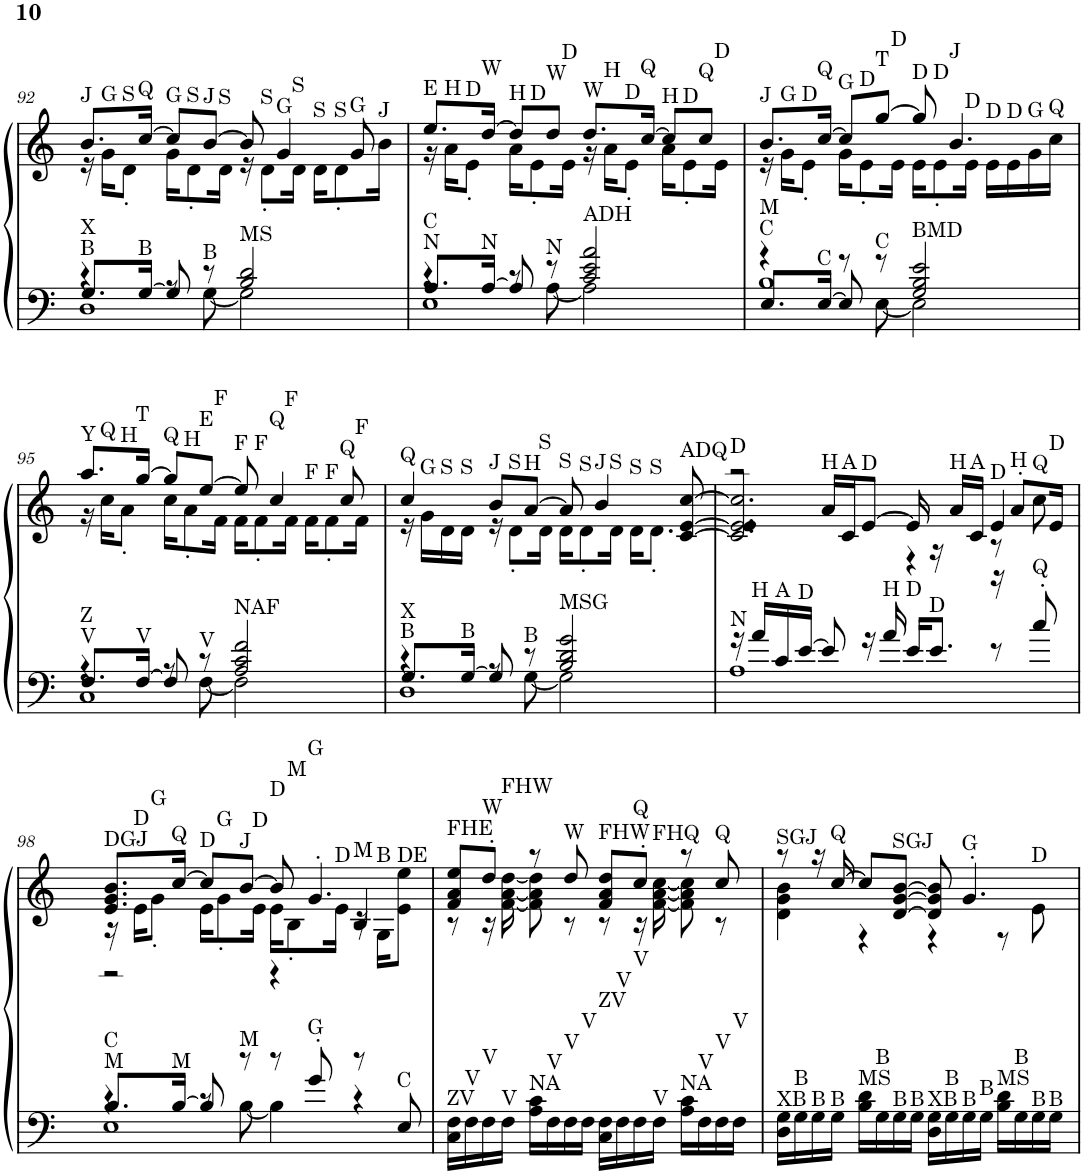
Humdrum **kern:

**kern	**kern
*part1	*part1
*staff2	*staff1
*I"Piano, Klavier	*
*I'Pno.	*
!!LO:PB:g=z
*clefF4	*clefF4
*k[]	*k[]
*M4/4	*M4/4
=92	=92
*^	*^
*	*^	*	*
!	!	!	!LO:TX:a:t=J	!
!LO:TX:a:t=B	!	!	!	!
!LO:TX:a:t=X	!	!	!	!
8.G/L	4r	1D	8.b/L	16r
!	!	!	!	!LO:TX:a:t=G
.	.	.	.	16g\KL
!	!	!	!	!LO:TX:a:t=S
.	.	.	.	8d'\J
!	!	!	!LO:TX:a:t=Q	!
!LO:TX:a:t=B	!	!	!	!
[16G/Jk	.	.	[16cc/Jk	.
!	!	!	!LO:TX:a:t=G	!
8G/]	8r	.	8cc/L]	16g\KL
!	!	!	!	!LO:TX:a:t=S
.	.	.	.	8d'\
!	!	!	!LO:TX:a:t=J	!
!LO:TX:a:t=B	!	!	!	!
8r	[8G\	.	[8b/J	.
!	!	!	!	!LO:TX:a:t=S
.	.	.	.	16d\Jk
!LO:TX:a:t=MS	!	!	!	!
2B/ 2d/	2G\]	.	8b/]	16r
!	!	!	!	!LO:TX:a:t=S
.	.	.	.	8d'\L
!	!	!	!LO:TX:a:t=G	!
.	.	.	4g/	.
!	!	!	!	!LO:TX:a:t=S
.	.	.	.	16d\Jk
!	!	!	!	!LO:TX:a:t=S
.	.	.	.	16d\KL
!	!	!	!	!LO:TX:a:t=S
.	.	.	.	8d'\
!	!	!	!LO:TX:a:t=G	!
.	.	.	8g/	.
!	!	!	!	!LO:TX:a:t=J
.	.	.	.	16b\Jk
=93	=93	=93	=93	=93
!	!	!	!LO:TX:a:t=E	!
!LO:TX:a:t=N	!	!	!	!
!LO:TX:a:t=C	!	!	!	!
8.A/L	4r	1E	8.ee/L	16r
!	!	!	!	!LO:TX:a:t=H
.	.	.	.	16a\KL
!	!	!	!	!LO:TX:a:t=D
.	.	.	.	8e'\J
!	!	!	!LO:TX:a:t=W	!
!LO:TX:a:t=N	!	!	!	!
[16A/Jk	.	.	[16dd/Jk	.
!	!	!	!LO:TX:a:t=H	!
8A/]	8r	.	8dd/L]	16a\KL
!	!	!	!	!LO:TX:a:t=D
.	.	.	.	8e'\
!	!	!	!LO:TX:a:t=W	!
!LO:TX:a:t=N	!	!	!	!
8r	[8A\	.	8dd/J	.
!	!	!	!	!LO:TX:a:t=D
.	.	.	.	16e\Jk
!	!	!	!LO:TX:a:t=W	!
!LO:TX:a:t=ADH	!	!	!	!
2c/ 2e/ 2a/	2A\]	.	8.dd/L	16r
!	!	!	!	!LO:TX:a:t=H
.	.	.	.	16a\KL
!	!	!	!	!LO:TX:a:t=D
.	.	.	.	8e'\J
!	!	!	!LO:TX:a:t=Q	!
.	.	.	[16cc/Jk	.
!	!	!	!LO:TX:a:t=H	!
.	.	.	8cc/L]	16a\KL
!	!	!	!	!LO:TX:a:t=D
.	.	.	.	8e'\
!	!	!	!LO:TX:a:t=Q	!
.	.	.	8cc/J	.
!	!	!	!	!LO:TX:a:t=D
.	.	.	.	16e\Jk
=94	=94	=94	=94	=94
!	!	!	!LO:TX:a:t=J	!
!LO:TX:a:t=C	!	!	!	!
!LO:TX:a:t=M	!	!	!	!
8.E/L	4r	1B	8.b/L	16r
!	!	!	!	!LO:TX:a:t=G
.	.	.	.	16g\KL
!	!	!	!	!LO:TX:a:t=D
.	.	.	.	8e'\J
!	!	!	!LO:TX:a:t=Q	!
!LO:TX:a:t=C	!	!	!	!
[16E/Jk	.	.	[16cc/Jk	.
!	!	!	!LO:TX:a:t=G	!
8E/]	8r	.	8cc/L]	16g\KL
!	!	!	!	!LO:TX:a:t=D
.	.	.	.	8e'\
!	!	!	!LO:TX:a:t=T	!
!LO:TX:a:t=C	!	!	!	!
8r	[8E\	.	[8gg/J	.
!	!	!	!	!LO:TX:a:t=D
.	.	.	.	16e\Jk
!	!	!	!LO:TX:a:t=D	!
!LO:TX:a:t=BMD	!	!	!	!
2G/ 2B/ 2e/	2E\]	.	8gg/]	16e\KL
!	!	!	!	!LO:TX:a:t=D
.	.	.	.	8e'\
!	!	!	!LO:TX:a:t=J	!
.	.	.	4.b/	.
!	!	!	!	!LO:TX:a:t=D
.	.	.	.	16e\Jk
!	!	!	!	!LO:TX:a:t=D
.	.	.	.	16e\LL
!	!	!	!	!LO:TX:a:t=D
.	.	.	.	16e\
!	!	!	!	!LO:TX:a:t=G
.	.	.	.	16g\
!	!	!	!	!LO:TX:a:t=Q
.	.	.	.	16cc\JJ
!!LO:LB:g=z	!!
=95	=95	=95	=95	=95
!	!	!	!LO:TX:a:t=Y	!
!LO:TX:a:t=V	!	!	!	!
!LO:TX:a:t=Z	!	!	!	!
8.F/L	4r	1C	8.aa/L	16r
!	!	!	!	!LO:TX:a:t=Q
.	.	.	.	16cc\KL
!	!	!	!	!LO:TX:a:t=H
.	.	.	.	8a'\J
!	!	!	!LO:TX:a:t=T	!
!LO:TX:a:t=V	!	!	!	!
[16F/Jk	.	.	[16gg/Jk	.
!	!	!	!LO:TX:a:t=Q	!
8F/]	8r	.	8gg/L]	16cc\KL
!	!	!	!	!LO:TX:a:t=H
.	.	.	.	8a'\
!	!	!	!LO:TX:a:t=E	!
!LO:TX:a:t=V	!	!	!	!
8r	[8F\	.	[8ee/J	.
!	!	!	!	!LO:TX:a:t=F
.	.	.	.	16f\Jk
!	!	!	!LO:TX:a:t=F	!
!LO:TX:a:t=NAF	!	!	!	!
2A/ 2c/ 2f/	2F\]	.	8ee/]	16f\KL
!	!	!	!	!LO:TX:a:t=F
.	.	.	.	8f'\
!	!	!	!LO:TX:a:t=Q	!
.	.	.	4cc/	.
!	!	!	!	!LO:TX:a:t=F
.	.	.	.	16f\Jk
!	!	!	!	!LO:TX:a:t=F
.	.	.	.	16f\KL
!	!	!	!	!LO:TX:a:t=F
.	.	.	.	8f'\
!	!	!	!LO:TX:a:t=Q	!
.	.	.	8cc/	.
!	!	!	!	!LO:TX:a:t=F
.	.	.	.	16f\Jk
=96	=96	=96	=96	=96
!	!	!	!LO:TX:a:t=Q	!
!LO:TX:a:t=B	!	!	!	!
!LO:TX:a:t=X	!	!	!	!
8.G/L	4r	1D	4cc/	16r
!	!	!	!	!LO:TX:a:t=G
.	.	.	.	16g\LL
!	!	!	!	!LO:TX:a:t=S
.	.	.	.	16d\
!	!	!	!	!LO:TX:a:t=S
!LO:TX:a:t=B	!	!	!	!
[16G/Jk	.	.	.	16d\JJ
!	!	!	!LO:TX:a:t=J	!
8G/]	8r	.	8b/L	16r
!	!	!	!	!LO:TX:a:t=S
.	.	.	.	8d'\L
!	!	!	!LO:TX:a:t=H	!
!LO:TX:a:t=B	!	!	!	!
8r	[8G\	.	[8a/J	.
!	!	!	!	!LO:TX:a:t=S
.	.	.	.	16d\Jk
!	!	!	!LO:TX:a:t=S	!
!LO:TX:a:t=MSG	!	!	!	!
2B/ 2d/ 2g/	2G\]	.	8a/]	16d\KL
!	!	!	!	!LO:TX:a:t=S
.	.	.	.	8d'\
!	!	!	!LO:TX:a:t=J	!
.	.	.	4b/	.
!	!	!	!	!LO:TX:a:t=S
.	.	.	.	16d\Jk
!	!	!	!	!LO:TX:a:t=S
.	.	.	.	16d\KL
!	!	!	!	!LO:TX:a:t=S
.	.	.	.	8.d'\J
!	!	!	!LO:TX:a:t=ADQ	!
.	.	.	[8c/ [8e/ [8cc/	.
*	*v	*v	*	*
=97	=97	=97	=97
*	*	*	*^
!	!	!LO:TX:a:t=D	!	!
!LO:TX:a:t=N	!	!	!	!
16r	1A	2.c/] 2.e/] 2.cc/]	2r	4e/
!LO:TX:a:t=H	!	!	!	!
16a/LL	.	.	.	.
!LO:TX:a:t=A	!	!	!	!
16c/	.	.	.	.
!LO:TX:a:t=D	!	!	!	!
[16e/JJ	.	.	.	.
!	!	!	!	!LO:TX:a:t=H
8e/]	.	.	.	16a/LL
!	!	!	!	!LO:TX:a:t=A
.	.	.	.	16c/J
!	!	!	!	!LO:TX:a:t=D
16r	.	.	.	[8e/J
!LO:TX:a:t=H	!	!	!	!
16a/	.	.	.	.
!LO:TX:a:t=D	!	!	!	!
16e/KL	.	.	4r	16e/]
!LO:TX:a:t=D	!	!	!	!
8.e/J	.	.	.	16r
!	!	!	!	!LO:TX:a:t=H
.	.	.	.	16a/LL
!	!	!	!	!LO:TX:a:t=A
.	.	.	.	16c/JJ
!	!	!LO:TX:a:t=D	!	!
8r	.	4e/	8r	16r
!	!	!	!	!LO:TX:a:t=H
.	.	.	.	8a'/L
!	!	!	!LO:TX:a:t=Q	!
!LO:TX:a:t=Q	!	!	!	!
8cc'/	.	.	8cc\	.
!	!	!	!	!LO:TX:a:t=D
.	.	.	.	16e/Jk
!!LO:LB:g=z	!!	!!
=98	=98	=98	=98	=98
*	*^	*	*	*
!	!	!	!LO:TX:a:t=DGJ	!	!
!LO:TX:a:t=M	!	!	!	!	!
!LO:TX:a:t=C	!	!	!	!	!
8.B/L	4r	1E	8.e/ 8.g/ 8.b/L	16r	2r
!	!	!	!	!LO:TX:a:t=D	!
.	.	.	.	16e\KL	.
!	!	!	!	!LO:TX:a:t=G	!
.	.	.	.	8g'\J	.
!	!	!	!LO:TX:a:t=Q	!	!
!LO:TX:a:t=M	!	!	!	!	!
[16B/Jk	.	.	[16cc/Jk	.	.
!	!	!	!LO:TX:a:t=D	!	!
8B/]	8r	.	8cc/L]	16e\KL	.
!	!	!	!	!LO:TX:a:t=G	!
.	.	.	.	8g'\	.
!	!	!	!LO:TX:a:t=J	!	!
!LO:TX:a:t=M	!	!	!	!	!
8r	[8B\	.	[8b/J	.	.
!	!	!	!	!LO:TX:a:t=D	!
.	.	.	.	16e\Jk	.
!	!	!	!LO:TX:a:t=D	!	!
8r	4B\]	.	8b/]	16e\KL	4r
!	!	!	!	!LO:TX:a:t=M	!
.	.	.	.	8B'\	.
!	!	!	!LO:TX:a:t=G	!	!
!LO:TX:a:t=G	!	!	!	!	!
8g'/	.	.	4.g'/	.	.
!	!	!	!	!LO:TX:a:t=D	!
.	.	.	.	16e\Jk	.
!	!	!	!	!LO:TX:a:t=M	!
8r	4r	.	.	16r	4B/
!	!	!	!	!LO:TX:a:t=B	!
.	.	.	.	16G\KL	.
!	!	!	!	!LO:TX:a:t=DE	!
!LO:TX:a:t=C	!	!	!	!	!
8E/	.	.	.	8e\ 8ee\J	.
*v	*v	*v	*	*	*
*	*	*v	*v
=99	=99	=99
!	!LO:TX:a:t=FHE	!
!LO:TX:a:t=ZV	!	!
16C\ 16F\LL	8f/ 8a/ 8ee/L	8r
!LO:TX:a:t=V	!	!
16F\	.	.
!	!LO:TX:a:t=W	!
!LO:TX:a:t=V	!	!
16F\	8dd'/J	16r
!	!	!LO:TX:a:t=FHW
!LO:TX:a:t=V	!	!
16F\JJ	.	[16f\ [16a\ [16dd\
!LO:TX:a:t=NA	!	!
16A\ 16c\LL	8r	8f\] 8a\] 8dd\]
!LO:TX:a:t=V	!	!
16F\	.	.
!	!LO:TX:a:t=W	!
!LO:TX:a:t=V	!	!
16F\	8dd/	8r
!LO:TX:a:t=V	!	!
16F\JJ	.	.
!	!LO:TX:a:t=FHW	!
!LO:TX:a:t=ZV	!	!
16C\ 16F\LL	8f/ 8a/ 8dd/L	8r
!LO:TX:a:t=V	!	!
16F\	.	.
!	!LO:TX:a:t=Q	!
!LO:TX:a:t=V	!	!
16F\	8cc'/J	16r
!	!	!LO:TX:a:t=FHQ
!LO:TX:a:t=V	!	!
16F\JJ	.	[16f\ [16a\ [16cc\
!LO:TX:a:t=NA	!	!
16A\ 16c\LL	8r	8f\] 8a\] 8cc\]
!LO:TX:a:t=V	!	!
16F\	.	.
!	!LO:TX:a:t=Q	!
!LO:TX:a:t=V	!	!
16F\	8cc/	8r
!LO:TX:a:t=V	!	!
16F\JJ	.	.
=100	=100	=100
!	!LO:TX:a:t=SGJ	!
!LO:TX:a:t=XB	!	!
16D\ 16G\LL	8r	4d\ 4g\ 4b\
!LO:TX:a:t=B	!	!
16G\	.	.
!LO:TX:a:t=B	!	!
16G\	16r	.
!	!LO:TX:a:t=Q	!
!LO:TX:a:t=B	!	!
16G\JJ	[16cc/	.
!LO:TX:a:t=MS	!	!
16B\ 16d\LL	8cc/L]	4r
!LO:TX:a:t=B	!	!
16G\	.	.
!	!LO:TX:a:t=SGJ	!
!LO:TX:a:t=B	!	!
16G\	[8d/ [8g/ [8b/J	.
!LO:TX:a:t=B	!	!
16G\JJ	.	.
!LO:TX:a:t=XB	!	!
16D\ 16G\LL	8d/] 8g/] 8b/]	4r
!LO:TX:a:t=B	!	!
16G\	.	.
!	!LO:TX:a:t=G	!
!LO:TX:a:t=B	!	!
16G\	4.g'/	.
!LO:TX:a:t=B	!	!
16G\JJ	.	.
!LO:TX:a:t=MS	!	!
16B\ 16d\LL	.	8r
!LO:TX:a:t=B	!	!
16G\	.	.
!	!	!LO:TX:a:t=D
!LO:TX:a:t=B	!	!
16G\	.	8e\
!LO:TX:a:t=B	!	!
16G\JJ	.	.
*	*v	*v
=	=
*-	*-
